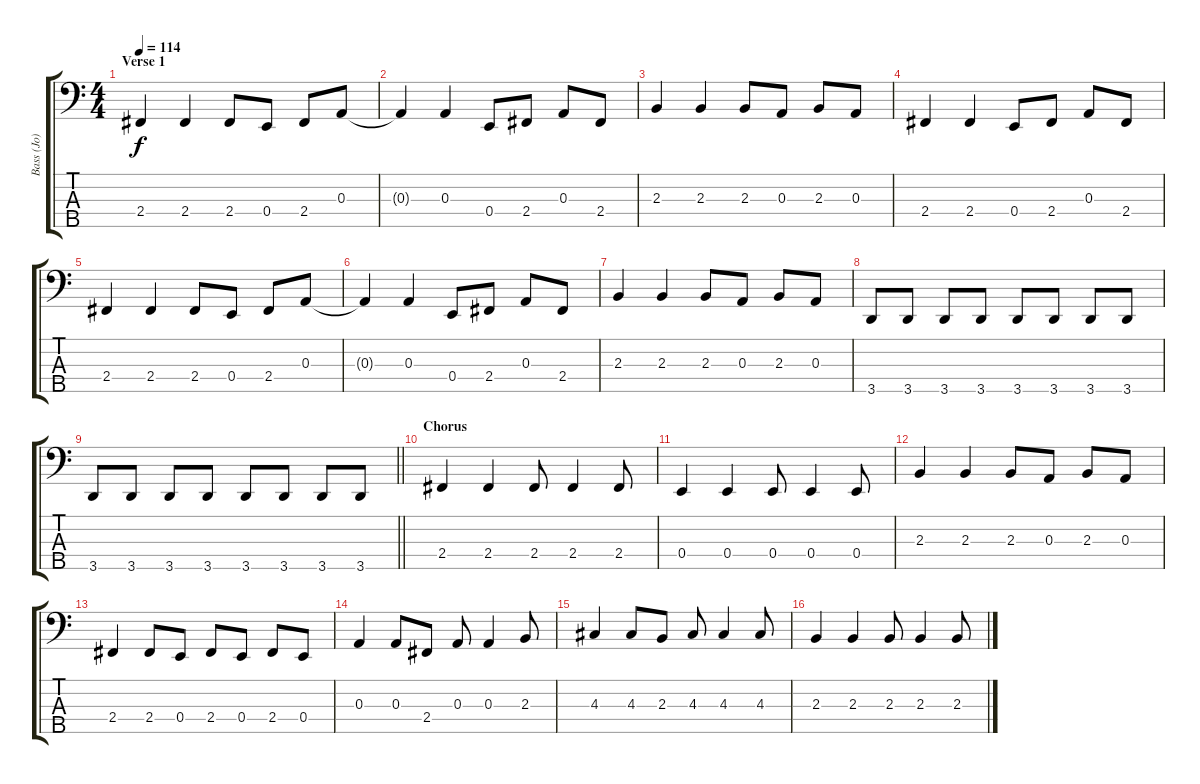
\track ("Bass (Jo)" "Bass (Jo)") {instrument electricbassfinger}
\staff {score tabs}
\tuning (G2 D2 A1 E1 B0) {hide}
\ts (4 4)
\section ("" "Verse 1")
\tempo 114
\clef f4
\ks c
2.4.4{dy f} 2.4.4 2.4.8 0.4.8 2.4.8 0.3.8 |
0.3{t}.4 0.3.4 0.4.8 2.4.8 0.3.8 2.4.8 |
2.3.4 2.3.4 2.3.8 0.3.8 2.3.8 0.3.8 |
2.4.4 2.4.4 0.4.8 2.4.8 0.3.8 2.4.8 |
2.4.4 2.4.4 2.4.8 0.4.8 2.4.8 0.3.8 |
0.3{t}.4 0.3.4 0.4.8 2.4.8 0.3.8 2.4.8 |
2.3.4 2.3.4 2.3.8 0.3.8 2.3.8 0.3.8 |
3.5.8 3.5.8 3.5.8 3.5.8 3.5.8 3.5.8 3.5.8 3.5.8 |
\barLineRight lightlight
3.5.8 3.5.8 3.5.8 3.5.8 3.5.8 3.5.8 3.5.8 3.5.8 |
\section ("" "Chorus")
2.4.4 2.4.4 2.4.8 2.4.4 2.4.8 |
0.4.4 0.4.4 0.4.8 0.4.4 0.4.8 |
2.3.4 2.3.4 2.3.8 0.3.8 2.3.8 0.3.8 |
2.4.4 2.4.8 0.4.8 2.4.8 0.4.8 2.4.8 0.4.8 |
0.3.4 0.3.8 2.4.8 0.3.8 0.3.4 2.3.8 |
4.3.4 4.3.8 2.3.8 4.3.8 4.3.4 4.3.8 |
2.3.4 2.3.4 2.3.8 2.3.4 2.3.8
